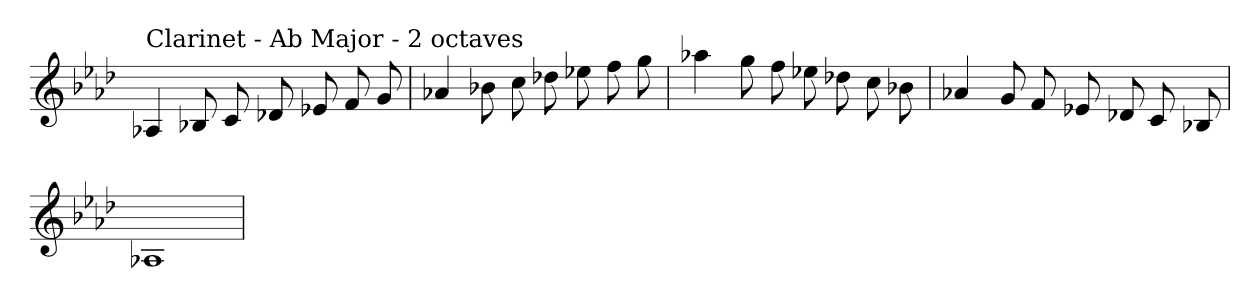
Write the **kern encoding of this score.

**kern
*part1
*staff1
*clefG2
*k[b-e-a-d-]
*A-:
=
!LO:TX:a:t=Clarinet - Ab Major - 2 octaves
4A-X
8B-X
8c
8d-X
8e-X
8f
8g
=
4a-X
8b-X
8cc
8dd-X
8ee-X
8ff
8gg
=
4aa-X
8gg
8ff
8ee-X
8dd-X
8cc
8b-X
=
4a-X
8g
8f
8e-X
8d-X
8c
8B-X
=
1A-X
=
*-
